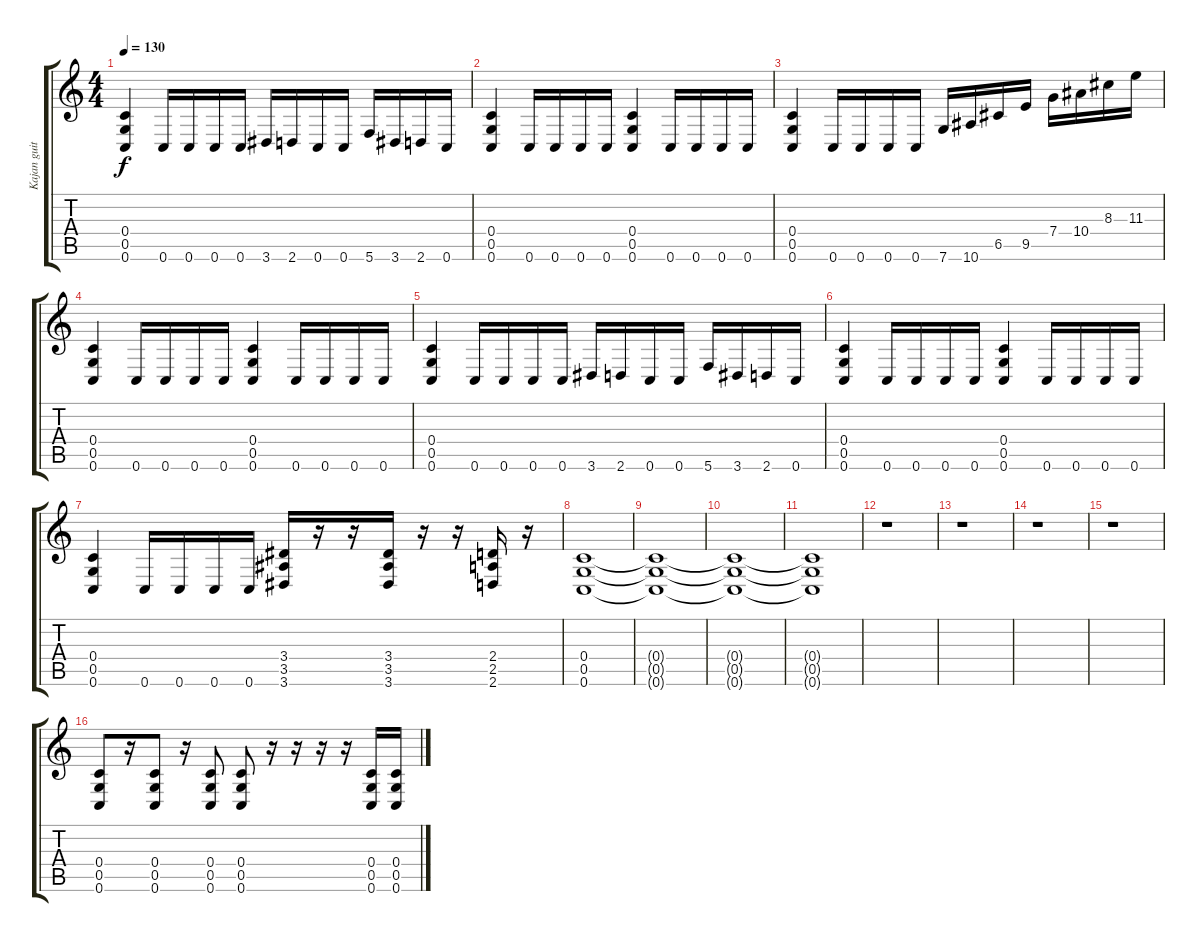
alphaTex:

\track ("Kajan guitar 1" "Kajan guit") {instrument distortionguitar}
\staff {score tabs}
\tuning (D4 A3 F3 C3 G2 C2) {hide}
\ts (4 4)
\tempo 130
\clef g2
\ks c
(0.4 0.5 0.6).4{dy f} 0.6.16 0.6.16 0.6.16 0.6.16 3.6.16 2.6.16 0.6.16 0.6.16 5.6.16 3.6.16 2.6.16 0.6.16 |
(0.4 0.5 0.6).4 0.6.16 0.6.16 0.6.16 0.6.16 (0.4 0.5 0.6).4 0.6.16 0.6.16 0.6.16 0.6.16 |
(0.4 0.5 0.6).4 0.6.16 0.6.16 0.6.16 0.6.16 7.6.16 10.6.16 6.5.16 9.5.16 7.4.16 10.4.16 8.3.16 11.3.16 |
(0.4 0.5 0.6).4 0.6.16 0.6.16 0.6.16 0.6.16 (0.4 0.5 0.6).4 0.6.16 0.6.16 0.6.16 0.6.16 |
(0.4 0.5 0.6).4 0.6.16 0.6.16 0.6.16 0.6.16 3.6.16 2.6.16 0.6.16 0.6.16 5.6.16 3.6.16 2.6.16 0.6.16 |
(0.4 0.5 0.6).4 0.6.16 0.6.16 0.6.16 0.6.16 (0.4 0.5 0.6).4 0.6.16 0.6.16 0.6.16 0.6.16 |
(0.4 0.5 0.6).4 0.6.16 0.6.16 0.6.16 0.6.16 (3.4 3.5 3.6).16 r.16 r.16 (3.4 3.5 3.6).16 r.16 r.16 (2.4 2.5 2.6).16 r.16 |
(0.4 0.5 0.6).1 |
(0.4{t} 0.5{t} 0.6{t}).1 |
(0.4{t} 0.5{t} 0.6{t}).1 |
(0.4{t} 0.5{t} 0.6{t}).1 |
r.1 |
r.1 |
r.1 |
r.1 |
(0.4 0.5 0.6).8 r.16 (0.4 0.5 0.6).8 r.16 (0.4 0.5 0.6).8 (0.4 0.5 0.6).8 r.16 r.16 r.16 r.16 (0.4 0.5 0.6).16 (0.4 0.5 0.6).16
